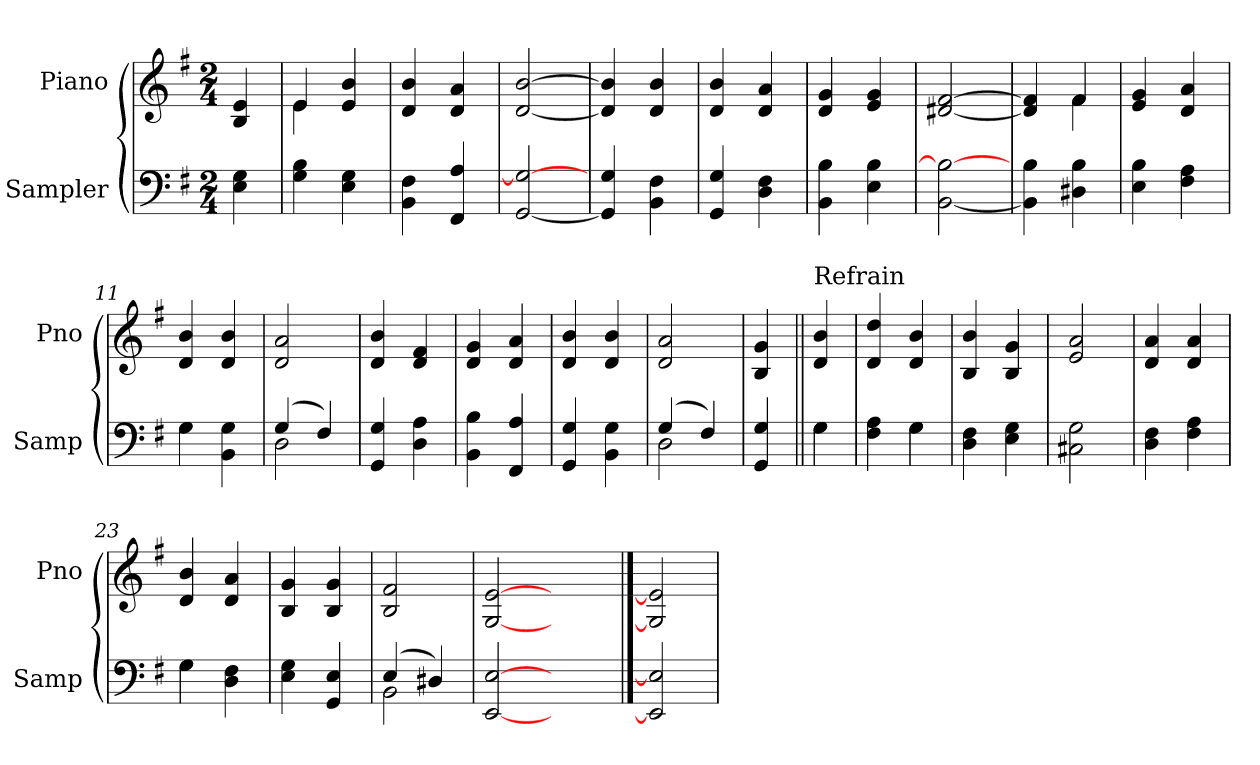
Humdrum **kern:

**kern	**kern
*part2	*part1
*staff2	*staff1
*I"Sampler	*I"Piano
*I'Samp	*I'Pno
*clefF4	*clefG2
*k[f#]	*k[f#]
*G:	*G:
*M2/4	*M2/4
=1	=1
4E 4G	4B 4e
=2	=2
*	*^
4G 4B	4e/	4e
4E 4G	4e 4b	4ryy
*	*v	*v
=3	=3
4BB 4F#	4d 4b
4FF# 4A	4d 4a
=4	=4
[2GG 2G_	[2d [2b
=5	=5
4GG] 4G	4d] 4b]
4BB 4F#	4d 4b
=6	=6
4GG 4G	4d 4b
4D 4F#	4d 4a
=7	=7
4BB 4B	4d 4g
4E 4B	4e 4g
=8	=8
[2BB 2B_	[2d#X [2f#
=9	=9
*	*^
4BB] 4B	4d#] 4f#]	4ryy
4D#X 4B	4f#/	4f#
*	*v	*v
=10	=10
4E 4B	4e 4g
4F# 4A	4d 4a
=11	=11
*^	*
4G\	4G	4d 4b
4BB 4G	4ryy	4d 4b
=12	=12	=12
(4G/	2D	2d 2a
4F#/)	.	.
*v	*v	*
=13	=13
4GG 4G	4d 4b
4D 4A	4d 4f#
=14	=14
4BB 4B	4d 4g
4FF# 4A	4d 4a
=15	=15
4GG 4G	4d 4b
4BB 4G	4d 4b
=16	=16
*^	*
(4G/	2D	2d 2a
4F#/)	.	.
*v	*v	*
=17	=17
4GG 4G	4B 4g
=18||	=18||
*^	*
!	!	!LO:TX:t=Refrain
4G\	4G	4d 4b
=19	=19	=19
4F# 4A	4ryy	4d 4dd
4G\	4G	4d 4b
*v	*v	*
=20	=20
4D 4F#	4B 4b
4E 4G	4B 4g
=21	=21
2C#X 2G	2e 2a
=22	=22
4D 4F#	4d 4a
4F# 4A	4d 4a
=23	=23
*^	*
4G\	4G	4d 4b
4D 4F#	4ryy	4d 4a
*v	*v	*
=24	=24
4E 4G	4B 4g
4GG 4E	4B 4g
=25	=25
*^	*
(4E/	2BB	2B 2f#
4D#X/)	.	.
*v	*v	*
=26	=26
[2EE [2E	[2G [2e
2ryy	2ryy
==27	==27
2EE] 2E]	2G] 2e]
=	=
*-	*-
